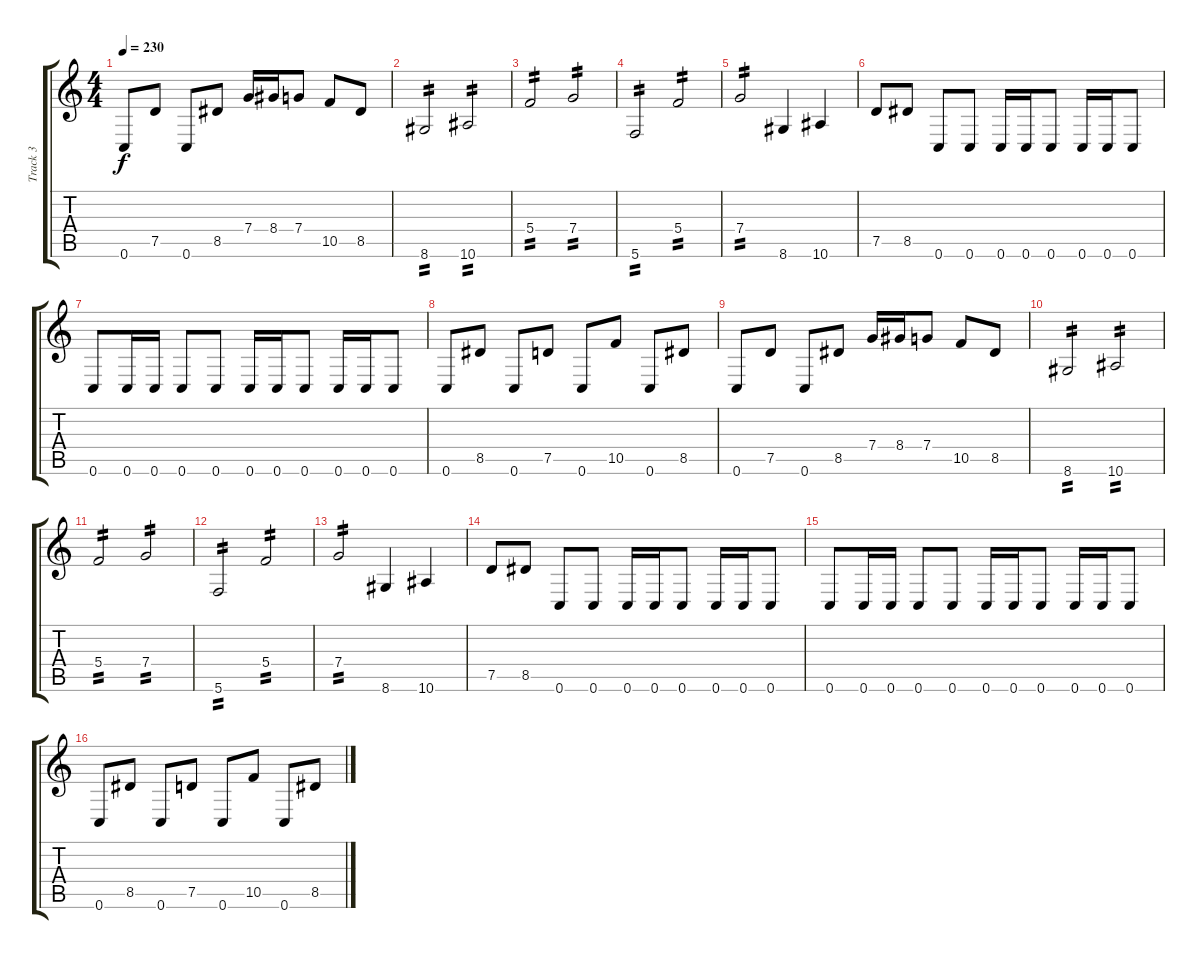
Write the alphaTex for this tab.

\track ("Track 3" "Track 3") {instrument distortionguitar}
\staff {score tabs}
\tuning (D4 A3 F3 C3 G2 C2) {hide}
\ts (4 4)
\tempo 230
\clef g2
\ks c
0.6.8{dy f} 7.5.8 0.6.8 8.5.8 7.4.16 8.4.16 7.4.8 10.5.8 8.5.8 |
8.6.2{tp 2} 10.6.2{tp 2} |
5.4.2{tp 2} 7.4.2{tp 2} |
5.6.2{tp 2} 5.4.2{tp 2} |
7.4.2{tp 2} 8.6.4 10.6.4 |
7.5.8 8.5.8 0.6.8 0.6.8 0.6.16 0.6.16 0.6.8 0.6.16 0.6.16 0.6.8 |
0.6.8 0.6.16 0.6.16 0.6.8 0.6.8 0.6.16 0.6.16 0.6.8 0.6.16 0.6.16 0.6.8 |
0.6.8 8.5.8 0.6.8 7.5.8 0.6.8 10.5.8 0.6.8 8.5.8 |
0.6.8 7.5.8 0.6.8 8.5.8 7.4.16 8.4.16 7.4.8 10.5.8 8.5.8 |
8.6.2{tp 2} 10.6.2{tp 2} |
5.4.2{tp 2} 7.4.2{tp 2} |
5.6.2{tp 2} 5.4.2{tp 2} |
7.4.2{tp 2} 8.6.4 10.6.4 |
7.5.8 8.5.8 0.6.8 0.6.8 0.6.16 0.6.16 0.6.8 0.6.16 0.6.16 0.6.8 |
0.6.8 0.6.16 0.6.16 0.6.8 0.6.8 0.6.16 0.6.16 0.6.8 0.6.16 0.6.16 0.6.8 |
0.6.8 8.5.8 0.6.8 7.5.8 0.6.8 10.5.8 0.6.8 8.5.8
